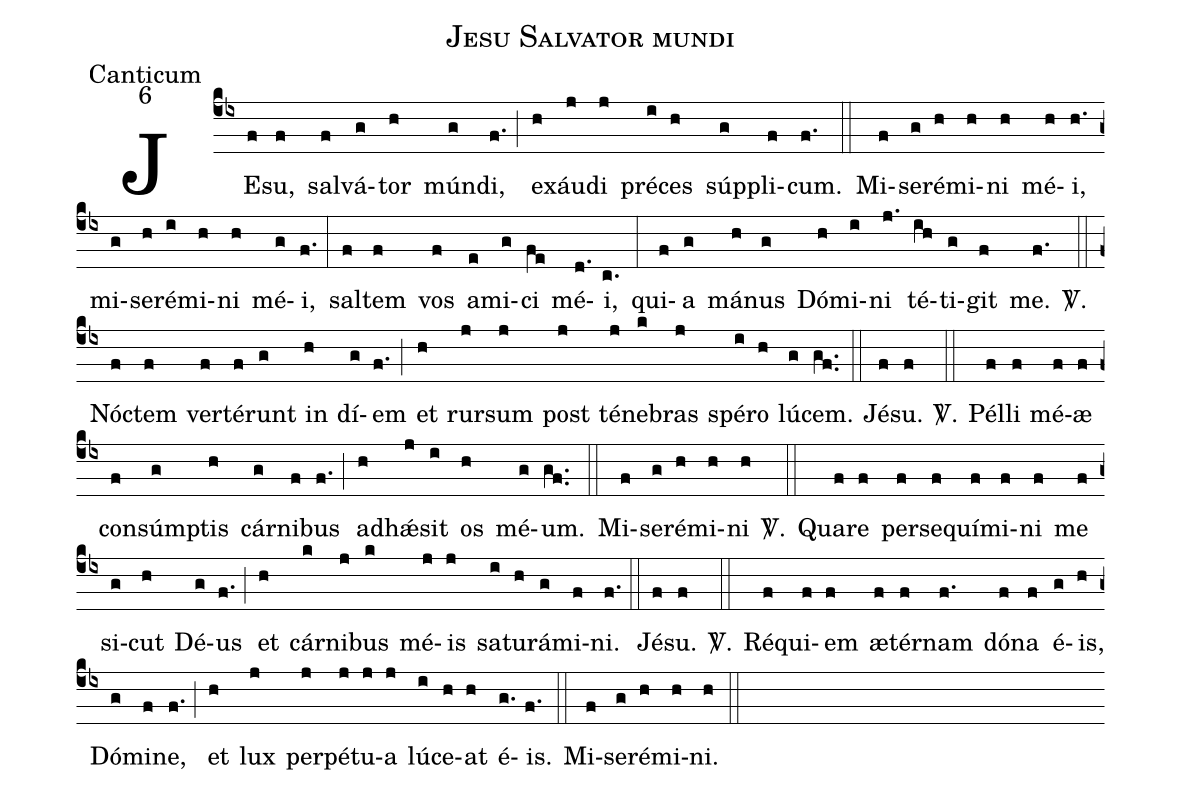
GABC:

name:Jesu Salvator mundi;
office-part:Canticum;
mode:6;
%%
(cb4)JE(f)su,(f) sal(f)vá(g)tor(h) mún(g)di,(f.) (;) e(h)xáu(j)di(j) pré(i)ces(h) súp(g)pli(f)cum.(f.) (::) Mi(f)se(g)ré(h)mi(h)ni(h) mé(h)i,(h.) mi(g)se(h)ré(i)mi(h)ni(h) mé(g)i,(f.) (:) sal(f)tem(f) vos(f) a(e)mi(g)ci(fe) mé(d.)i,(c.) (:) qui(f)a(g) má(h)nus(g) Dó(h)mi(i)ni(j.) té(ih)ti(g)git(f) me.(f.)  <sp>V/</sp>.(::) Nó(f)ctem(f) ver(f)té(f)runt(g) in(h) dí(g)em(f.) (;) et(h) rur(j)sum(j) post(j) té(j)ne(k)bras(j) spé(i)ro(h) lú(g)cem.(gf..) (::) Jé(f)su.(f)  <sp>V/</sp>.(::) Pél(f)li(f) mé(f)æ(f) con(f)súm(g)ptis(h) cár(g)ni(f)bus(f.) (;) a(h)dhǽ(j)sit(i) os(h) mé(g)um.(gf..) (::) Mi(f)se(g)ré(h)mi(h)ni(h)  <sp>V/</sp>.(::) Qua(f)re(f) per(f)se(f)quí(f)mi(f)ni(f) me(f) si(g)cut(h) Dé(g)us(f.) (;) et(h) cár(k)ni(j)bus(k) mé(j)is(j) sa(i)tu(h)rá(g)mi(f)ni.(f.) (::) Jé(f)su.(f)  <sp>V/</sp>.(::) Ré(f)qui(f)em(f) æ(f)tér(f)nam(f.) dó(f)na(f) é(g)is,(h) Dó(g)mi(f)ne,(f.) (;) et(h) lux(j) per(j)pé(j)tu(j)a(j) lú(i)ce(h)at(h) é(g.)is.(f.) (::) Mi(f)se(g)ré(h)mi(h)ni.(h) (::)
